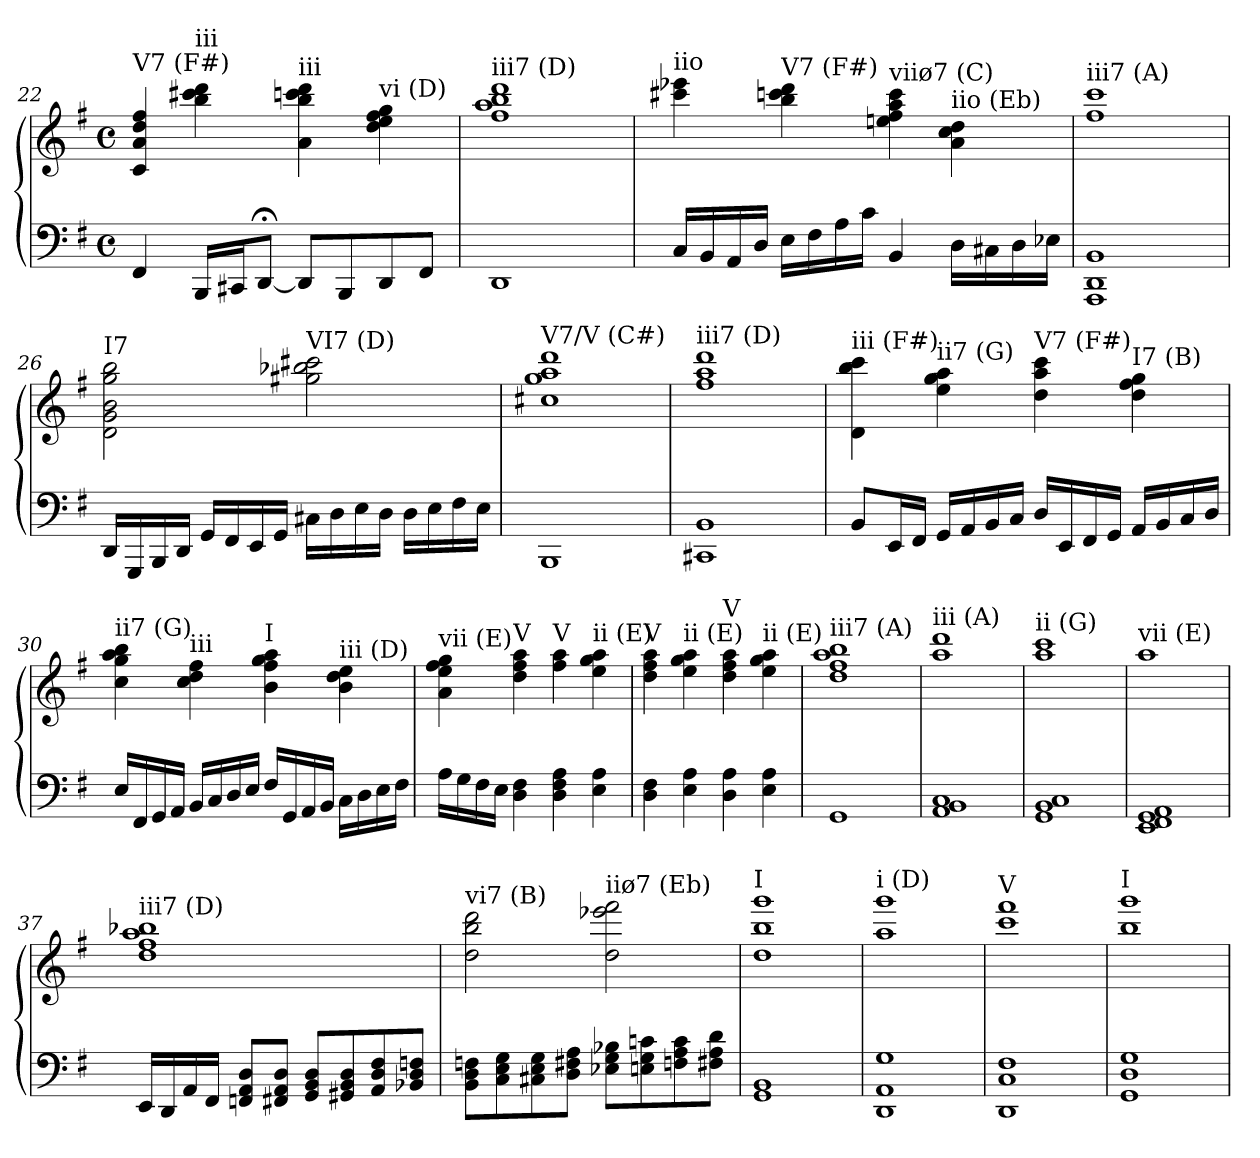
**kern	**kern
*part2	*part1
*staff2	*staff1
*clefF4	*clefG2
*k[f#]	*k[f#]
*G:	*G:
*M4/4	*M4/4
*met(c)	*met(c)
=22	=22
!	!LO:TX:a:t=V7 (F#)
4FF#	4c 4a 4dd 4ff#
!	!LO:TX:a:t=iii
16BBB/LL	4bb 4ccc#X 4ddd
16CC#X/J	.
[8DD;</J	.
!	!LO:TX:a:t=iii
8DD/L]	4a 4bb 4cccn 4ddd
8BBB/	.
!	!LO:TX:a:t=vi (D)
8DD/	4dd 4ee 4ff# 4gg
8FF#/J	.
=23	=23
!	!LO:TX:a:t=iii7 (D)
1DD	1ff# 1aa 1bb 1ddd
=24	=24
!	!LO:TX:a:t=iio
16C/LL	4ccc#X 4eee-X
16BB/	.
16AA/	.
16D/JJ	.
!	!LO:TX:a:t=V7 (F#)
16E\LL	4bb 4cccn 4ddd
16F#\	.
16A\	.
16c\JJ	.
!	!LO:TX:a:t=viiø7 (C)
4BB	4een 4ff# 4aa 4ccc
!	!LO:TX:a:t=iio (Eb)
16D\LL	4a 4cc 4dd
16C#X\	.
16D\	.
16E-X\JJ	.
=25	=25
!	!LO:TX:a:t=iii7 (A)
1AAA 1DD 1BB	1ff# 1ccc
=26	=26
!	!LO:TX:a:t=I7
16DD/LL	2d 2g 2b 2gg 2bb
16GGG/	.
16BBB/	.
16DD/JJ	.
16GG/LL	.
16FF#/	.
16EE/	.
16GG/JJ	.
!	!LO:TX:a:t=VI7 (D)
16C#X\LL	2gg#X 2bb-X 2ccc#X
16D\	.
16E\	.
16D\JJ	.
16D\LL	.
16E\	.
16F#\	.
16E\JJ	.
=27	=27
!	!LO:TX:a:t=V7/V (C#)
1BBB	1cc#X 1gg 1aa 1ddd
=28	=28
!	!LO:TX:a:t=iii7 (D)
1CC#X 1BB	1ff# 1aa 1ddd
=29	=29
!	!LO:TX:a:t=iii (F#)
8BB/L	4d 4bb 4ccc
16EE/L	.
16FF#/JJ	.
!	!LO:TX:a:t=ii7 (G)
16GG/LL	4ee 4gg 4aa
16AA/	.
16BB/	.
16C/JJ	.
!	!LO:TX:a:t=V7 (F#)
16D/LL	4dd 4aa 4ccc
16EE/	.
16FF#/	.
16GG/JJ	.
!	!LO:TX:a:t=I7 (B)
16AA/LL	4dd 4ff# 4gg
16BB/	.
16C/	.
16D/JJ	.
=30	=30
!	!LO:TX:a:t=ii7 (G)
16E/LL	4cc 4gg 4aa 4bb
16FF#/	.
16GG/	.
16AA/JJ	.
!	!LO:TX:a:t=iii
16BB/LL	4cc 4dd 4ff#
16C/	.
16D/	.
16E/JJ	.
!	!LO:TX:a:t=I
16F#/LL	4b 4ff# 4gg 4aa
16GG/	.
16AA/	.
16BB/JJ	.
!	!LO:TX:a:t=iii (D)
16C\LL	4b 4dd 4ee
16D\	.
16E\	.
16F#\JJ	.
=31	=31
!	!LO:TX:a:t=vii (E)
16A\LL	4a 4ee 4ff# 4gg
16G\	.
16F#\	.
16E\JJ	.
!	!LO:TX:a:t=V
4D 4F#	4dd 4ff# 4aa
!	!LO:TX:a:t=V
4D 4F# 4A	4ff# 4aa
!	!LO:TX:a:t=ii (E)
4E 4A	4ee 4gg 4aa
=32	=32
!	!LO:TX:a:t=V
4D 4F#	4dd 4ff# 4aa
!	!LO:TX:a:t=ii (E)
4E 4A	4ee 4gg 4aa
!	!LO:TX:a:t=V
4D 4A	4dd 4ff# 4aa
!	!LO:TX:a:t=ii (E)
4E 4A	4ee 4gg 4aa
=33	=33
!	!LO:TX:a:t=iii7 (A)
1GG	1dd 1ff# 1aa 1bb
=34	=34
!	!LO:TX:a:t=iii (A)
1AA 1BB 1C	1aa 1ddd
=35	=35
!	!LO:TX:a:t=ii (G)
1GG 1BB 1C	1aa 1ccc
=36	=36
!	!LO:TX:a:t=vii (E)
1EE 1FF# 1GG 1AA	1aa
=37	=37
!	!LO:TX:a:t=iii7 (D)
16EE/LL	1dd 1ff# 1aa 1bb-X
16DD/	.
16AA/	.
16FF#/JJ	.
8FFn/ 8AA/ 8D/L	.
8FF#X/ 8AA/ 8D/J	.
8GG/ 8BB/ 8D/L	.
8GG#X/ 8BB/ 8D/	.
8AA/ 8D/ 8F#/	.
8BB-X/ 8D/ 8Fn/J	.
=38	=38
!	!LO:TX:a:t=vi7 (B)
8BB\ 8D\ 8Fn\L	2dd 2bb 2ddd
8C\ 8E\ 8G\	.
8C#X\ 8E\ 8G\	.
8D\ 8F#X\ 8A\J	.
!	!LO:TX:a:t=iiø7 (Eb)
8E-X\ 8G\ 8B-X\L	2dd 2eee-X 2fff#
8En\ 8G\ 8cn\	.
8Fn\ 8A\ 8c\	.
8F#X\ 8A\ 8d\J	.
=39	=39
!	!LO:TX:a:t=I
1GG 1BB	1dd 1bb 1ggg
=40	=40
!	!LO:TX:a:t=i (D)
1DD 1AA 1G	1aa 1ggg
=41	=41
!	!LO:TX:a:t=V
1DD 1C 1F#	1ccc 1fff#
=42	=42
!	!LO:TX:a:t=I
1GG 1D 1G	1bb 1ggg
=	=
*-	*-
